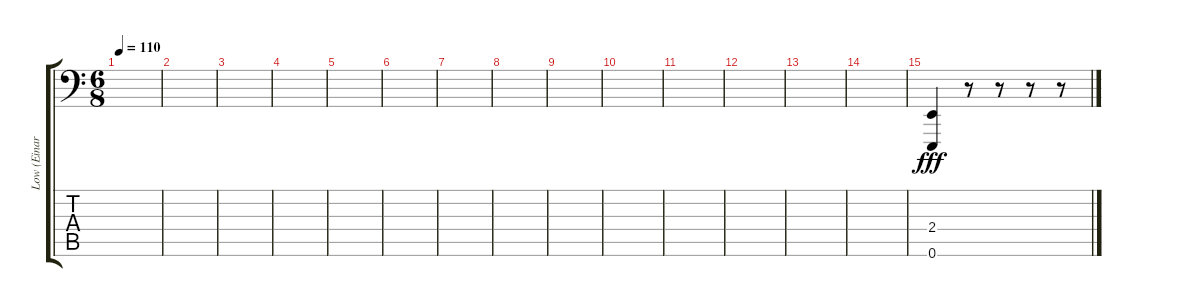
\track ("Low (Einar)" "Low (Einar") {instrument electricgrandpiano}
\staff {score tabs}
\tuning (E3 B2 G2 D2 A1 E1) {hide}
\ts (6 8)
\tempo 110
\clef f4
\ks c
|
|
|
|
|
|
|
|
|
|
|
|
|
|
(2.4 0.6).4{dy fff} r.8 r.8 r.8 r.8
